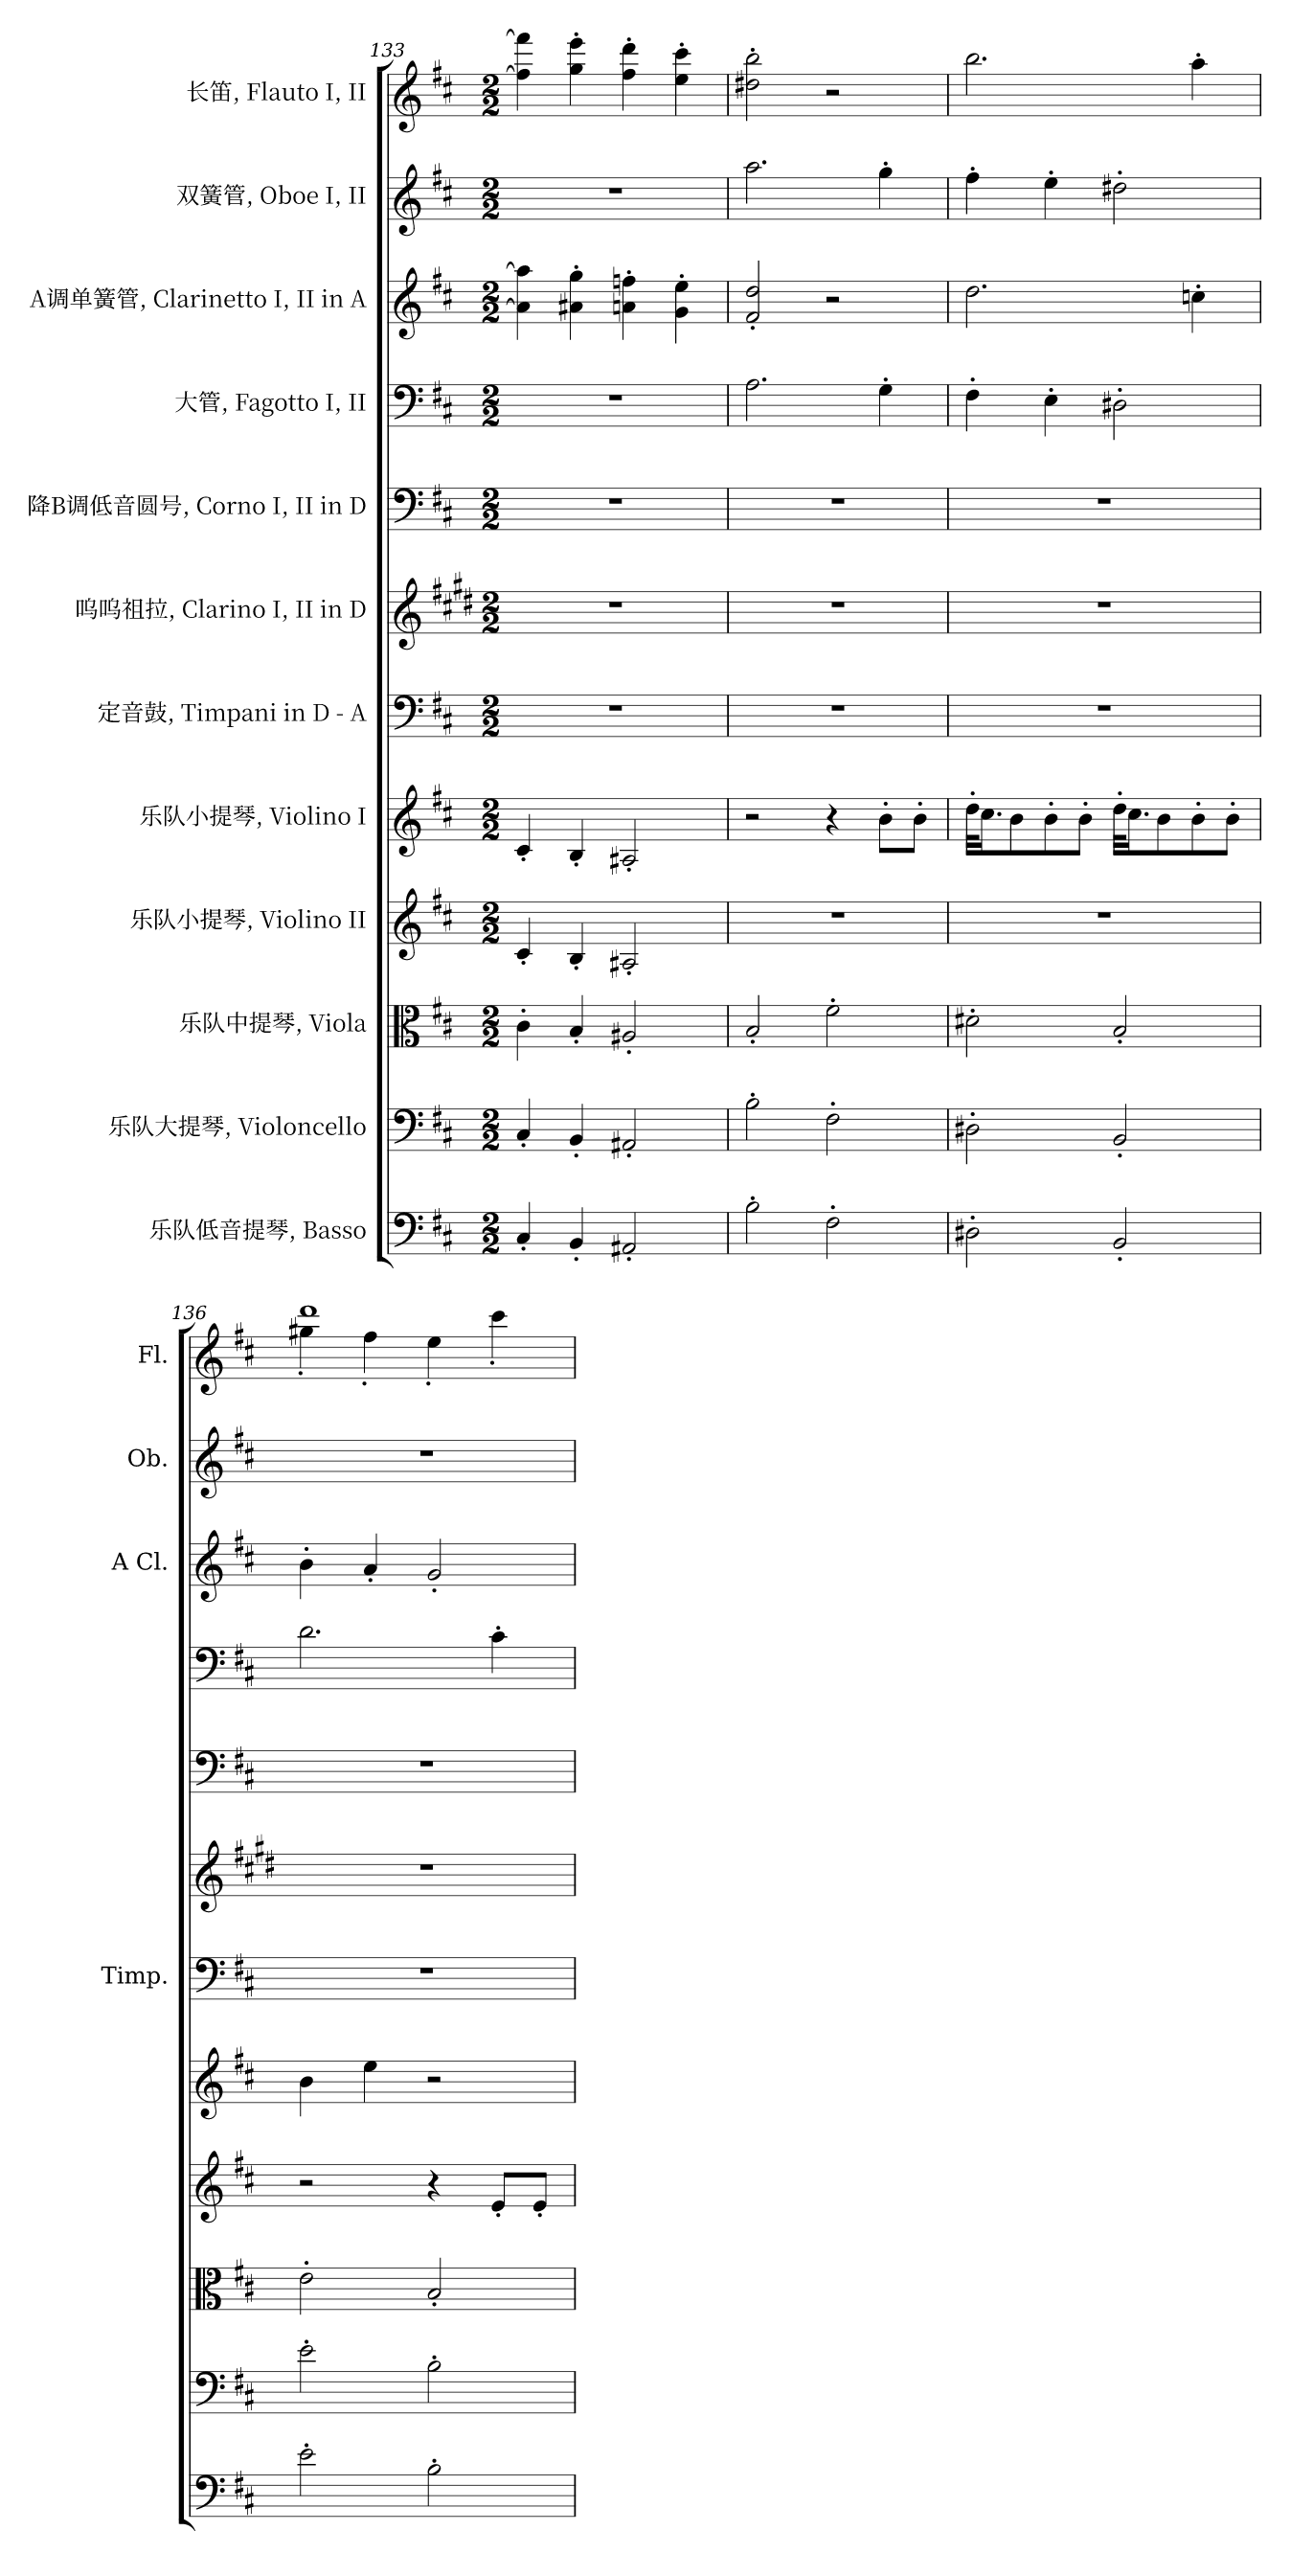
**kern	**kern	**kern	**kern	**kern	**kern	**kern	**kern	**kern	**kern	**kern	**kern
*part12	*part11	*part10	*part9	*part8	*part7	*part6	*part5	*part4	*part3	*part2	*part1
*staff12	*staff11	*staff10	*staff9	*staff8	*staff7	*staff6	*staff5	*staff4	*staff3	*staff2	*staff1
*I"乐队低音提琴, Basso	*I"乐队大提琴, Violoncello	*I"乐队中提琴, Viola	*I"乐队小提琴, Violino II	*I"乐队小提琴, Violino I	*I"定音鼓, Timpani in D - A	*I"呜呜祖拉, Clarino I, II in D	*I"降B调低音圆号, Corno I, II in D	*I"大管, Fagotto I, II	*I"A调单簧管, Clarinetto I, II in A	*I"双簧管, Oboe I, II	*I"长笛, Flauto I, II
*	*	*	*	*	*I'Timp.	*	*	*	*I'A Cl.	*I'Ob.	*I'Fl.
!!LO:PB:g=z
*clefF4	*clefF4	*clefC3	*clefG2	*clefG2	*clefF4	*clefG2	*clefF4	*clefF4	*clefG2	*clefG2	*clefG2
*ITrd7c12	*	*	*	*	*	*ITrd1c2	*ITrd1c2	*	*ITrd2c3	*	*
*k[f#c#]	*k[f#c#]	*k[f#c#]	*k[f#c#]	*k[f#c#]	*k[f#c#]	*k[f#c#]	*k[]	*k[f#c#]	*k[f#c#g#d#a#]	*k[f#c#]	*k[f#c#]
*M2/2	*M2/2	*M2/2	*M2/2	*M2/2	*M2/2	*M2/2	*M2/2	*M2/2	*M2/2	*M2/2	*M2/2
=133	=133	=133	=133	=133	=133	=133	=133	=133	=133	=133	=133
4CC#'/	4C#'/	4c#'\	4c#'/	4c#'/	1r	1r	1r	1r	4f#\] 4ff#\]	1r	4ff#\] 4fff#\]
4BBB'/	4BB'/	4B'/	4B'/	4B'/	.	.	.	.	4f##X\' 4ee\'	.	4gg\' 4eee\'
2AAA#X'/	2AA#X'/	2A#X'/	2A#X'/	2A#X'/	.	.	.	.	4f#X\' 4ddn\'	.	4ff#\' 4ddd\'
.	.	.	.	.	.	.	.	.	4e\' 4cc#\'	.	4ee\' 4ccc#\'
=134	=134	=134	=134	=134	=134	=134	=134	=134	=134	=134	=134
2BB'\	2B'\	2B'/	1r	2r	1r	1r	1r	2.A\	2d#/' 2b/'	2.aa\	2dd#X\' 2bb\'
2FF#'\	2F#'\	2f#'\	.	4r	.	.	.	.	2r	.	2r
.	.	.	.	8b'\L	.	.	.	4G'\	.	4gg'\	.
.	.	.	.	8b'\J	.	.	.	.	.	.	.
=135	=135	=135	=135	=135	=135	=135	=135	=135	=135	=135	=135
2DD#X'\	2D#X'\	2d#X'\	1r	32dd'\KLL	1r	1r	1r	4F#'\	2.b\	4ff#'\	2.bb\
.	.	.	.	16.cc#\J	.	.	.	.	.	.	.
.	.	.	.	8b\	.	.	.	.	.	.	.
.	.	.	.	8b'\	.	.	.	4E'\	.	4ee'\	.
.	.	.	.	8b'\J	.	.	.	.	.	.	.
2BBB'/	2BB'/	2B'/	.	32dd'\KLL	.	.	.	2D#X'\	.	2dd#X'\	.
.	.	.	.	16.cc#\J	.	.	.	.	.	.	.
.	.	.	.	8b\	.	.	.	.	.	.	.
.	.	.	.	8b'\	.	.	.	.	4an'\	.	4aa'\
.	.	.	.	8b'\J	.	.	.	.	.	.	.
=136	=136	=136	=136	=136	=136	=136	=136	=136	=136	=136	=136
*	*	*	*	*	*	*	*	*	*	*	*^
2E'\	2e'\	2e'\	2r	4b\	1r	1r	1r	2.d\	4g#'\	1r	1ddd	4gg#X'\
.	.	.	.	4ee\	.	.	.	.	4f#'/	.	.	4ff#'\
2BB'\	2B'\	2B'/	4r	2r	.	.	.	.	2e'/	.	.	4ee'\
.	.	.	8e'/L	.	.	.	.	4c#'\	.	.	.	4ccc#'\
.	.	.	8e'/J	.	.	.	.	.	.	.	.	.
*	*	*	*	*	*	*	*	*	*	*	*v	*v
=	=	=	=	=	=	=	=	=	=	=	=
*-	*-	*-	*-	*-	*-	*-	*-	*-	*-	*-	*-
